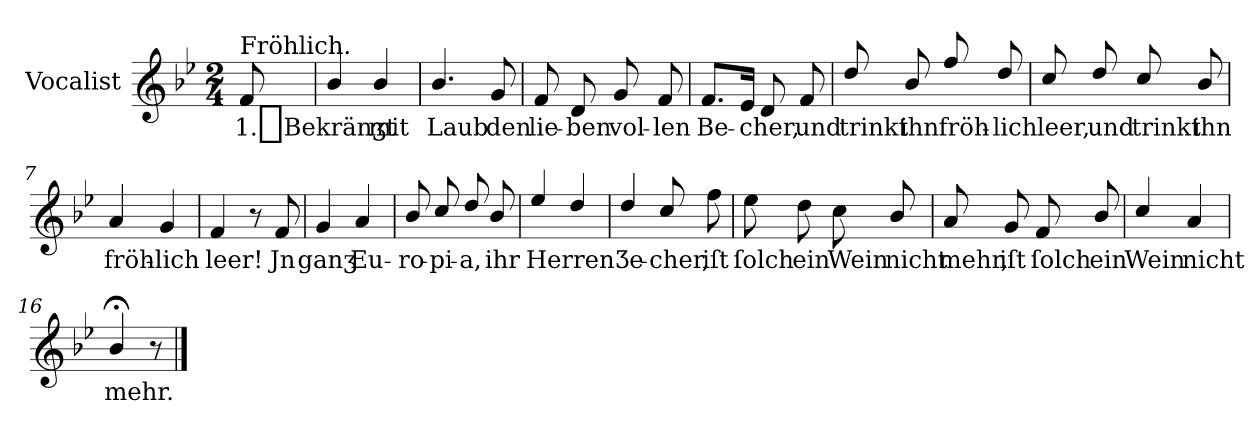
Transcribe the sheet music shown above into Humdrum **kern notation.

**kern	**text
*part1	*part1
*staff1	*staff1
*I"Vocalist	*
*k[b-e-]	*
*B-:	*
*M2/4	*
=	=
!LO:TX:a:t=Fröhlich.	!
8f	1._Bekränʒt
=1	=1
4b-/	.
4b-/	mit
=2	=2
4.b-/	Laub
8g	den
=3	=3
8f	lie-
8d	-ben
8g	vol-
8f	-len
=4	=4
8.fL	Be-
16e-Jk	.
8d	-cher,
8f	und
=5	=5
8dd/	trinkt
8b-/	ihn
8ff/	fröh-
8dd/	-lich
=6	=6
8cc/	leer,
8dd/	und
8cc/	trinkt
8b-/	ihn
=7	=7
4a	fröh-
4g	-lich
=8	=8
4f	leer!
8r	.
8f	Jn
=9	=9
4g	ganʒ
4a	Eu-
=10	=10
8b-/	-ro-
8cc/	-pi-
8dd/	-a,
8b-/	ihr
=11	=11
4ee-/	Herren
4dd/	.
=12	=12
4dd/	Ʒe-
8cc/	-cher,
8ff	iſt
=13	=13
8ee-	ſolch
8dd	ein
8cc	Wein
8b-/	nicht
=14	=14
8a	mehr,
8g	iſt
8f	ſolch
8b-/	ein
=15	=15
4cc/	Wein
4a	nicht
=16	=16
4b-;</	mehr.
8r	.
==	==
*-	*-
